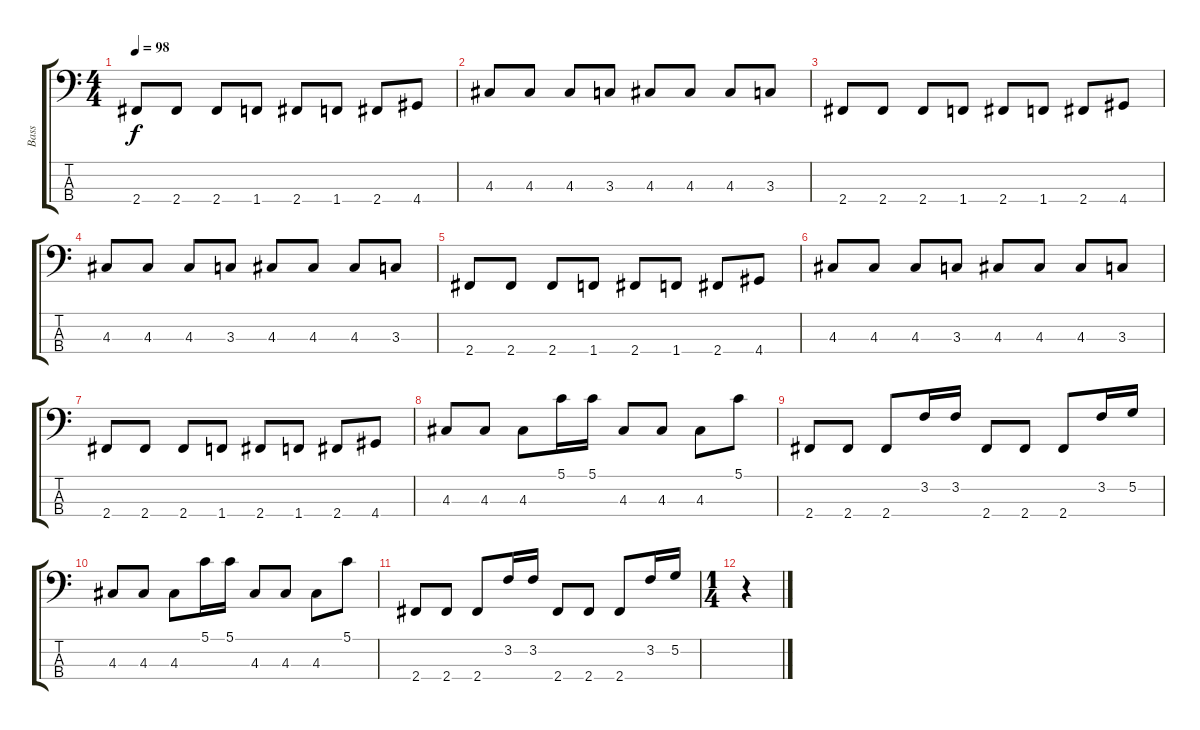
\track ("Bass" "Bass") {instrument electricbasspick}
\staff {score tabs}
\tuning (G2 D2 A1 E1) {hide}
\ts (4 4)
\tempo 98
\clef f4
\ks c
2.4.8{dy f} 2.4.8 2.4.8 1.4.8 2.4.8 1.4.8 2.4.8 4.4.8 |
4.3.8 4.3.8 4.3.8 3.3.8 4.3.8 4.3.8 4.3.8 3.3.8 |
2.4.8 2.4.8 2.4.8 1.4.8 2.4.8 1.4.8 2.4.8 4.4.8 |
4.3.8 4.3.8 4.3.8 3.3.8 4.3.8 4.3.8 4.3.8 3.3.8 |
2.4.8 2.4.8 2.4.8 1.4.8 2.4.8 1.4.8 2.4.8 4.4.8 |
4.3.8 4.3.8 4.3.8 3.3.8 4.3.8 4.3.8 4.3.8 3.3.8 |
2.4.8 2.4.8 2.4.8 1.4.8 2.4.8 1.4.8 2.4.8 4.4.8 |
4.3.8 4.3.8 4.3.8 5.1.16 5.1.16 4.3.8 4.3.8 4.3.8 5.1.8 |
2.4.8 2.4.8 2.4.8 3.2.16 3.2.16 2.4.8 2.4.8 2.4.8 3.2.16 5.2.16 |
4.3.8 4.3.8 4.3.8 5.1.16 5.1.16 4.3.8 4.3.8 4.3.8 5.1.8 |
2.4.8 2.4.8 2.4.8 3.2.16 3.2.16 2.4.8 2.4.8 2.4.8 3.2.16 5.2.16 |
\ts (1 4)
r.4
